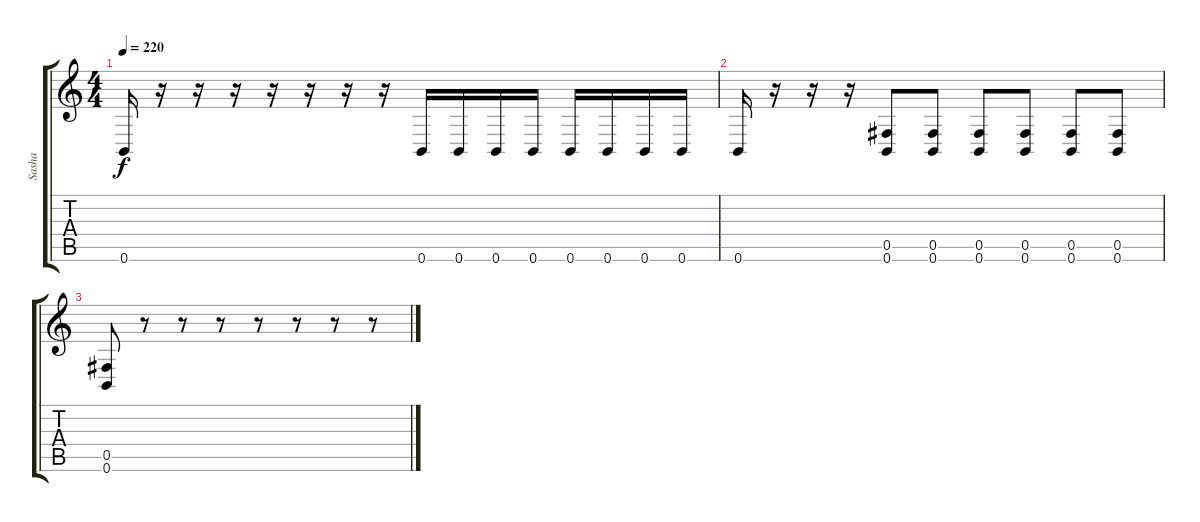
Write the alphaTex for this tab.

\track ("Sasha" "Sasha") {instrument distortionguitar}
\staff {score tabs}
\tuning (Db4 Ab3 E3 B2 Gb2 B1) {hide}
\ts (4 4)
\tempo 220
\clef g2
\ks c
0.6.16{dy f} r.16 r.16 r.16 r.16 r.16 r.16 r.16 0.6.16 0.6.16 0.6.16 0.6.16 0.6.16 0.6.16 0.6.16 0.6.16 |
0.6.16 r.16 r.16 r.16 (0.5 0.6).8 (0.5 0.6).8 (0.5 0.6).8 (0.5 0.6).8 (0.5 0.6).8 (0.5 0.6).8 |
(0.5 0.6).8 r.8 r.8 r.8 r.8 r.8 r.8 r.8
